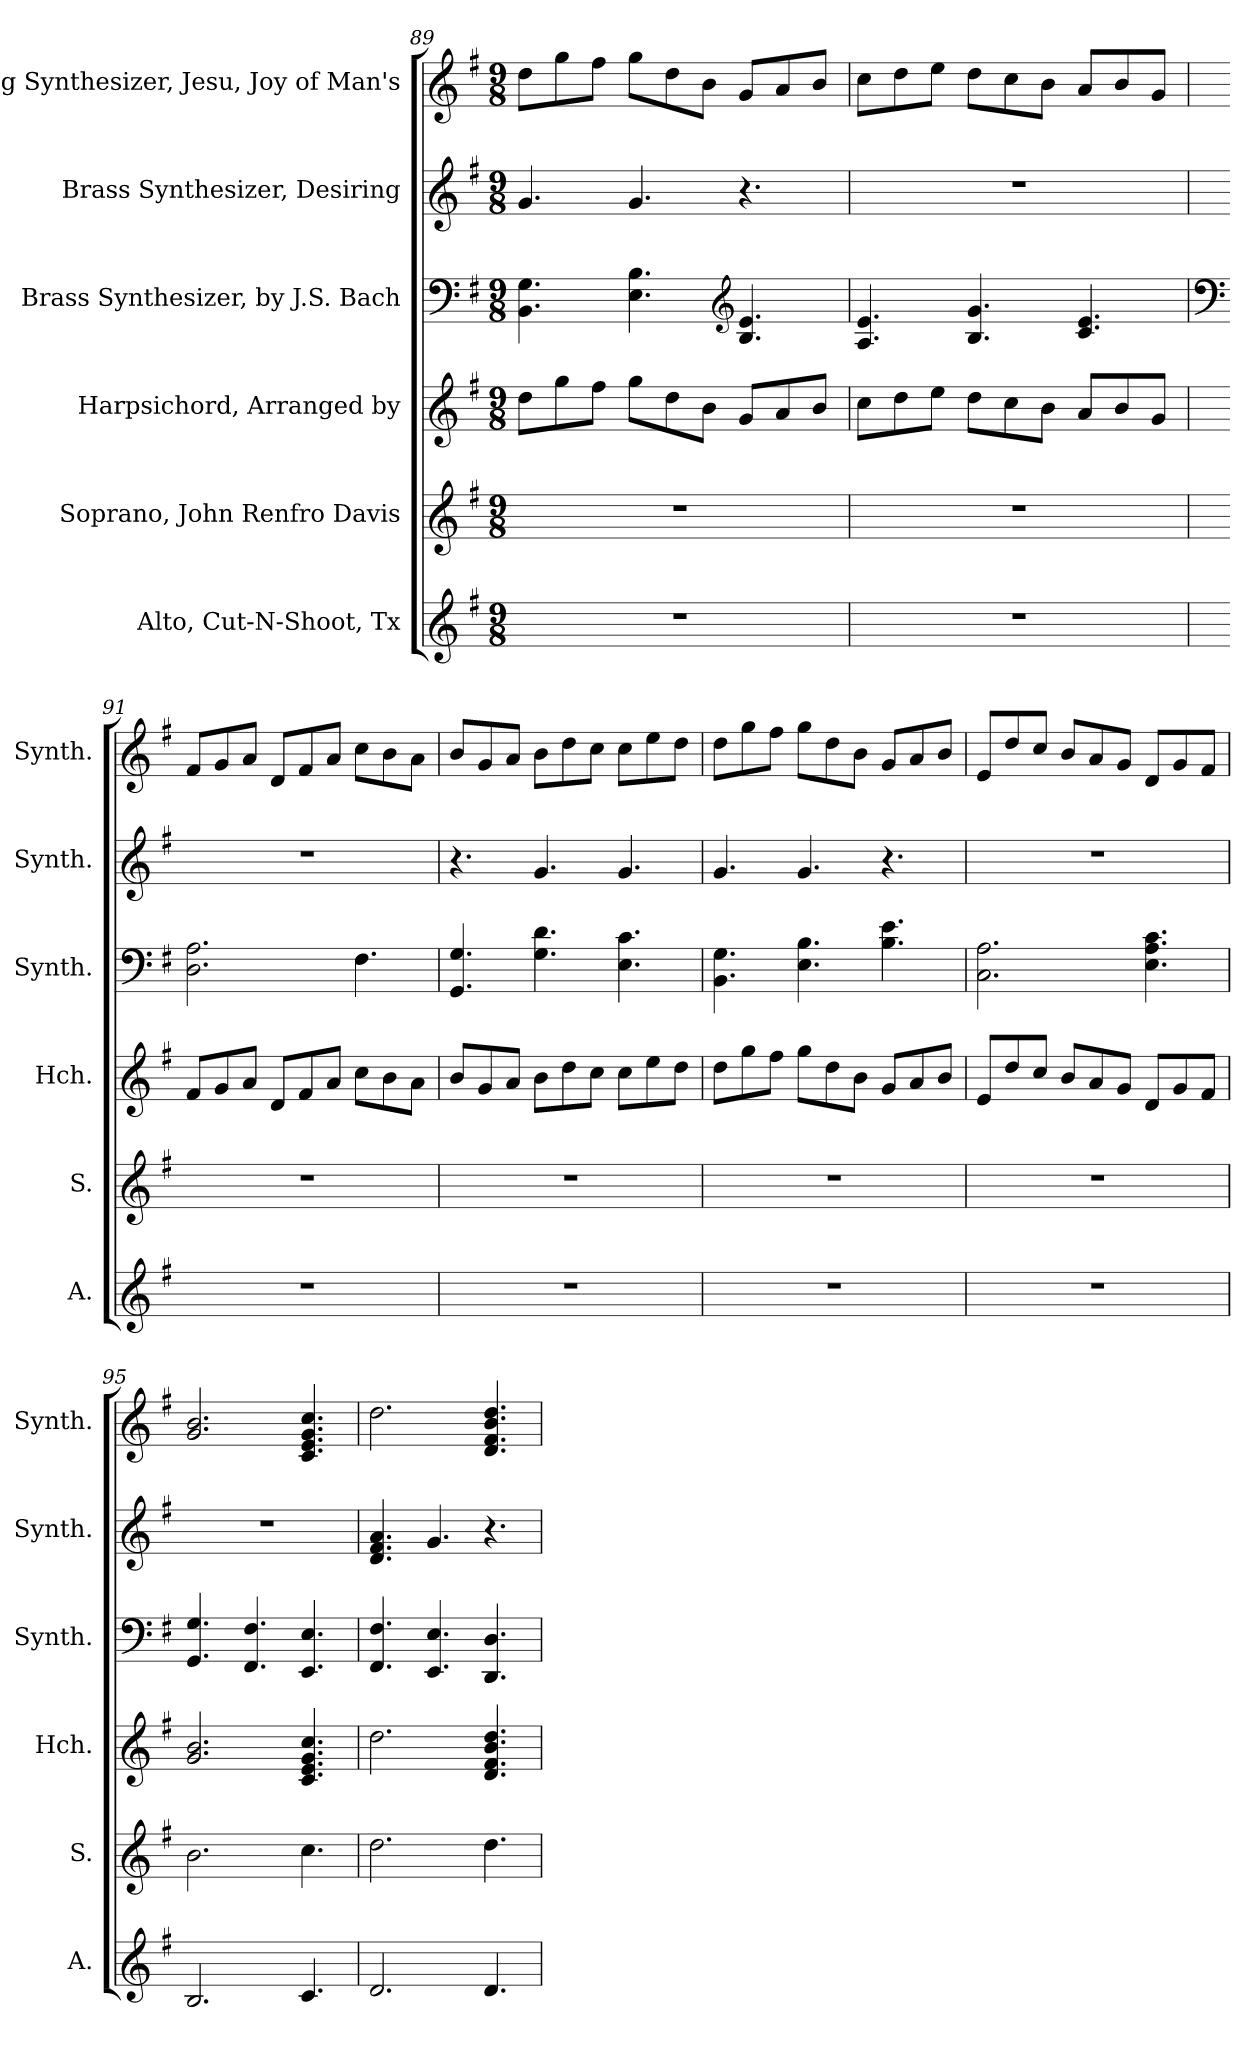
**kern	**kern	**kern	**kern	**kern	**kern
*part6	*part5	*part4	*part3	*part2	*part1
*staff6	*staff5	*staff4	*staff3	*staff2	*staff1
*I"Alto, Cut-N-Shoot, Tx	*I"Soprano, John Renfro Davis	*I"Harpsichord, Arranged by	*I"Brass Synthesizer, by J.S. Bach	*I"Brass Synthesizer, Desiring	*I"String Synthesizer, Jesu, Joy of Man's
*I'A.	*I'S.	*I'Hch.	*I'Synth.	*I'Synth.	*I'Synth.
!!LO:PB:g=z
*clefG2	*clefG2	*clefG2	*clefF4	*clefG2	*clefG2
*k[f#]	*k[f#]	*k[f#]	*k[f#]	*k[f#]	*k[f#]
*M9/8	*M9/8	*M9/8	*M9/8	*M9/8	*M9/8
=89	=89	=89	=89	=89	=89
8%9r	8%9r	8dd\L	4.BB\ 4.G\	4.g/	8dd\L
.	.	8gg\	.	.	8gg\
.	.	8ff#\J	.	.	8ff#\J
.	.	8gg\L	4.E\ 4.B\	4.g/	8gg\L
.	.	8dd\	.	.	8dd\
.	.	8b\J	.	.	8b\J
*	*	*	*clefG2	*	*
.	.	8g/L	4.B/ 4.e/	4.r	8g/L
.	.	8a/	.	.	8a/
.	.	8b/J	.	.	8b/J
=90	=90	=90	=90	=90	=90
8%9r	8%9r	8cc\L	4.A/ 4.e/	8%9r	8cc\L
.	.	8dd\	.	.	8dd\
.	.	8ee\J	.	.	8ee\J
.	.	8dd\L	4.B/ 4.g/	.	8dd\L
.	.	8cc\	.	.	8cc\
.	.	8b\J	.	.	8b\J
.	.	8a/L	4.c/ 4.e/	.	8a/L
.	.	8b/	.	.	8b/
.	.	8g/J	.	.	8g/J
=91	=91	=91	=91	=91	=91
*	*	*	*clefF4	*	*
8%9r	8%9r	8f#/L	2.D\ 2.A\	8%9r	8f#/L
.	.	8g/	.	.	8g/
.	.	8a/J	.	.	8a/J
.	.	8d/L	.	.	8d/L
.	.	8f#/	.	.	8f#/
.	.	8a/J	.	.	8a/J
.	.	8cc\L	4.F#\	.	8cc\L
.	.	8b\	.	.	8b\
.	.	8a\J	.	.	8a\J
=92	=92	=92	=92	=92	=92
8%9r	8%9r	8b/L	4.GG/ 4.G/	4.r	8b/L
.	.	8g/	.	.	8g/
.	.	8a/J	.	.	8a/J
.	.	8b\L	4.G\ 4.d\	4.g/	8b\L
.	.	8dd\	.	.	8dd\
.	.	8cc\J	.	.	8cc\J
.	.	8cc\L	4.E\ 4.c\	4.g/	8cc\L
.	.	8ee\	.	.	8ee\
.	.	8dd\J	.	.	8dd\J
!!LO:LB:g=z
=93	=93	=93	=93	=93	=93
8%9r	8%9r	8dd\L	4.BB\ 4.G\	4.g/	8dd\L
.	.	8gg\	.	.	8gg\
.	.	8ff#\J	.	.	8ff#\J
.	.	8gg\L	4.E\ 4.B\	4.g/	8gg\L
.	.	8dd\	.	.	8dd\
.	.	8b\J	.	.	8b\J
.	.	8g/L	4.B\ 4.e\	4.r	8g/L
.	.	8a/	.	.	8a/
.	.	8b/J	.	.	8b/J
=94	=94	=94	=94	=94	=94
8%9r	8%9r	8e/L	2.C\ 2.A\	8%9r	8e/L
.	.	8dd/	.	.	8dd/
.	.	8cc/J	.	.	8cc/J
.	.	8b/L	.	.	8b/L
.	.	8a/	.	.	8a/
.	.	8g/J	.	.	8g/J
.	.	8d/L	4.E\ 4.A\ 4.c\	.	8d/L
.	.	8g/	.	.	8g/
.	.	8f#/J	.	.	8f#/J
=95	=95	=95	=95	=95	=95
2.B/	2.b\	2.g/ 2.b/	4.GG/ 4.G/	8%9r	2.g/ 2.b/
.	.	.	4.FF#/ 4.F#/	.	.
4.c/	4.cc\	4.c/ 4.e/ 4.g/ 4.cc/	4.EE/ 4.E/	.	4.c/ 4.e/ 4.g/ 4.cc/
=96	=96	=96	=96	=96	=96
2.d/	2.dd\	2.dd\	4.FF#/ 4.F#/	4.d/ 4.f#/ 4.a/	2.dd\
.	.	.	4.EE/ 4.E/	4.g/	.
4.d/	4.dd\	4.d/ 4.f#/ 4.b/ 4.dd/	4.DD/ 4.D/	4.r	4.d/ 4.f#/ 4.b/ 4.dd/
=	=	=	=	=	=
*-	*-	*-	*-	*-	*-
